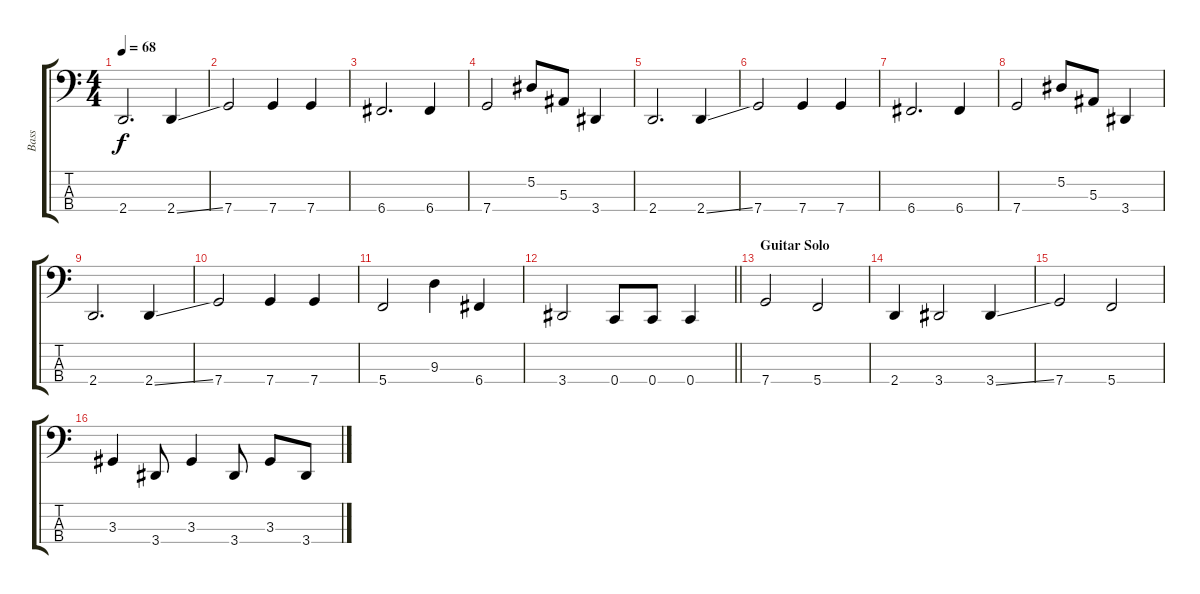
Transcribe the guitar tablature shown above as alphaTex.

\track ("Bass" "Bass") {instrument electricbasspick}
\staff {score tabs}
\tuning (Eb2 Bb1 F1 C1) {hide}
\ts (4 4)
\tempo 68
\clef f4
\ks c
2.4.2{d dy f} 2.4{ss}.4 |
7.4.2 7.4.4 7.4.4 |
6.4.2{d} 6.4.4 |
7.4.2 5.2.8 5.3.8 3.4.4 |
2.4.2{d} 2.4{ss}.4 |
7.4.2 7.4.4 7.4.4 |
6.4.2{d} 6.4.4 |
7.4.2 5.2.8 5.3.8 3.4.4 |
2.4.2{d} 2.4{ss}.4 |
7.4.2 7.4.4 7.4.4 |
5.4.2 9.3.4 6.4.4 |
\barLineRight lightlight
3.4.2 0.4.8 0.4.8 0.4.4 |
\section ("" "Guitar Solo")
7.4.2 5.4.2 |
2.4.4 3.4.2 3.4{ss}.4 |
7.4.2 5.4.2 |
3.3.4 3.4.8 3.3.4 3.4.8 3.3.8 3.4{ss}.8
